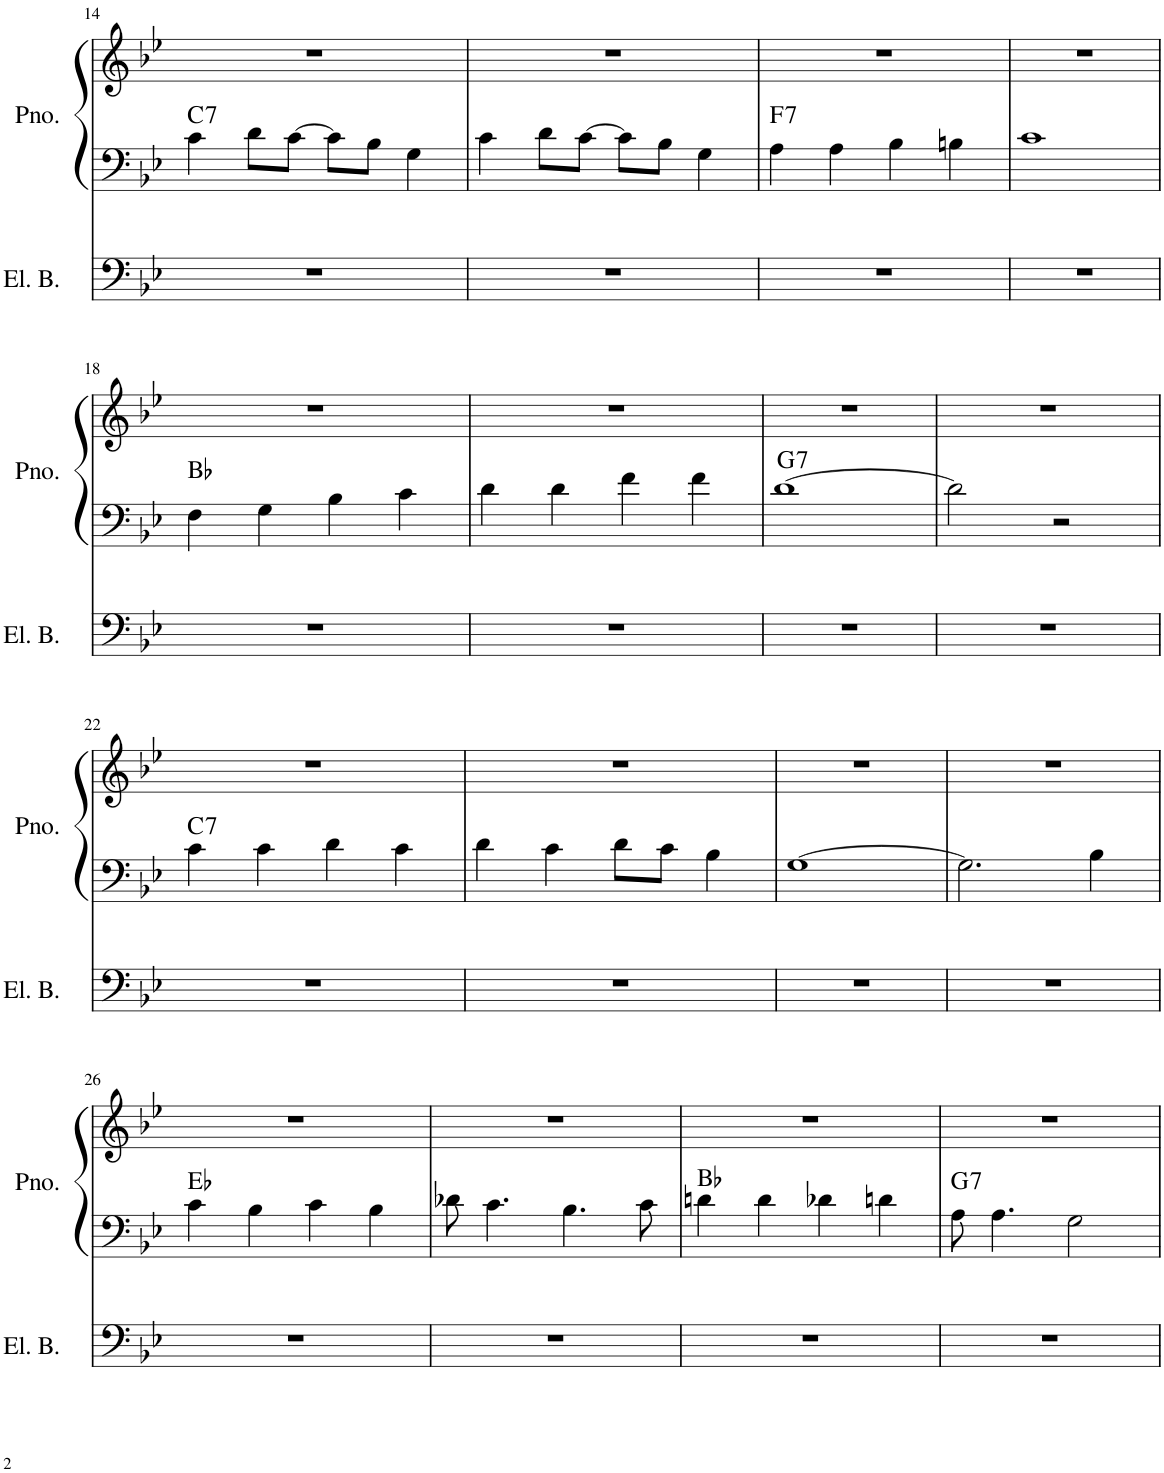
**kern	**kern	**kern	**harte
*part2	*part1	*part1	*part1
*staff3	*staff2	*staff1	*
*I"Electric Bass	*I"Piano	*	*
*I'El. B.	*I'Pno.	*	*
!!LO:PB:g=z
*clefF4	*clefF4	*clefG2	*
*Trd7c12	*	*	*
*k[b-e-]	*k[b-e-]	*k[b-e-]	*
*M4/4	*M4/4	*M4/4	*
=14	=14	=14	=14
!	!	!	!LO:H:kt=7
1r	4c\	1r	C:7
.	8d\L	.	.
.	[8c\J	.	.
.	8c\L]	.	.
.	8B-\J	.	.
.	4G\	.	.
=15	=15	=15	=15
1r	4c\	1r	.
.	8d\L	.	.
.	[8c\J	.	.
.	8c\L]	.	.
.	8B-\J	.	.
.	4G\	.	.
=16	=16	=16	=16
!	!	!	!LO:H:kt=7
1r	4A\	1r	F:7
.	4A\	.	.
.	4B-\	.	.
.	4Bn\	.	.
=17	=17	=17	=17
1r	1c	1r	.
!!LO:LB:g=z
=18	=18	=18	=18
1r	4F\	1r	Bb:maj
.	4G\	.	.
.	4B-\	.	.
.	4c\	.	.
=19	=19	=19	=19
1r	4d\	1r	.
.	4d\	.	.
.	4f\	.	.
.	4f\	.	.
=20	=20	=20	=20
!	!	!	!LO:H:kt=7
1r	[1d	1r	G:7
=21	=21	=21	=21
1r	2d\]	1r	.
.	2r	.	.
!!LO:LB:g=z
=22	=22	=22	=22
!	!	!	!LO:H:kt=7
1r	4c\	1r	C:7
.	4c\	.	.
.	4d\	.	.
.	4c\	.	.
=23	=23	=23	=23
1r	4d\	1r	.
.	4c\	.	.
.	8d\L	.	.
.	8c\J	.	.
.	4B-\	.	.
=24	=24	=24	=24
1r	[1G	1r	.
=25	=25	=25	=25
1r	2.G\]	1r	.
.	4B-\	.	.
!!LO:LB:g=z
=26	=26	=26	=26
1r	4c\	1r	Eb:maj
.	4B-\	.	.
.	4c\	.	.
.	4B-\	.	.
=27	=27	=27	=27
1r	8d-X\	1r	.
.	4.c\	.	.
.	4.B-\	.	.
.	8c\	.	.
=28	=28	=28	=28
1r	4dn\	1r	Bb:maj
.	4d\	.	.
.	4d-X\	.	.
.	4dn\	.	.
=29	=29	=29	=29
!	!	!	!LO:H:kt=7
1r	8A\	1r	G:7
.	4.A\	.	.
.	2G\	.	.
=	=	=	=
*-	*-	*-	*-
